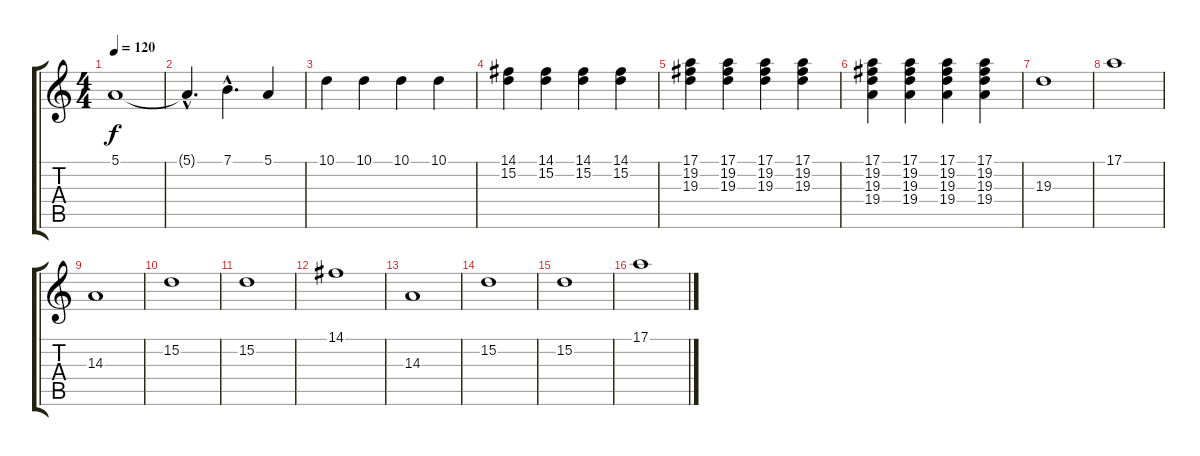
\track "" {instrument pad5bowed}
\staff {score tabs}
\tuning (E4 B3 G3 D3 A2 E2) {hide}
\ts (4 4)
\tempo 120
\clef g2
\ks c
5.1{t}.1{dy f} |
5.1{hac t}.4{d} 7.1{hac}.4{d} 5.1.4 |
10.1.4 10.1.4 10.1.4 10.1.4 |
(14.1 15.2).4 (14.1 15.2).4 (14.1 15.2).4 (14.1 15.2).4 |
(17.1 19.2 19.3).4 (17.1 19.2 19.3).4 (17.1 19.2 19.3).4 (17.1 19.2 19.3).4 |
(17.1 19.2 19.3 19.4).4 (17.1 19.2 19.3 19.4).4 (17.1 19.2 19.3 19.4).4 (17.1 19.2 19.3 19.4).4 |
19.3.1 |
17.1.1 |
14.3.1 |
15.2.1 |
15.2.1 |
14.1.1 |
14.3.1 |
15.2.1 |
15.2.1 |
17.1.1
